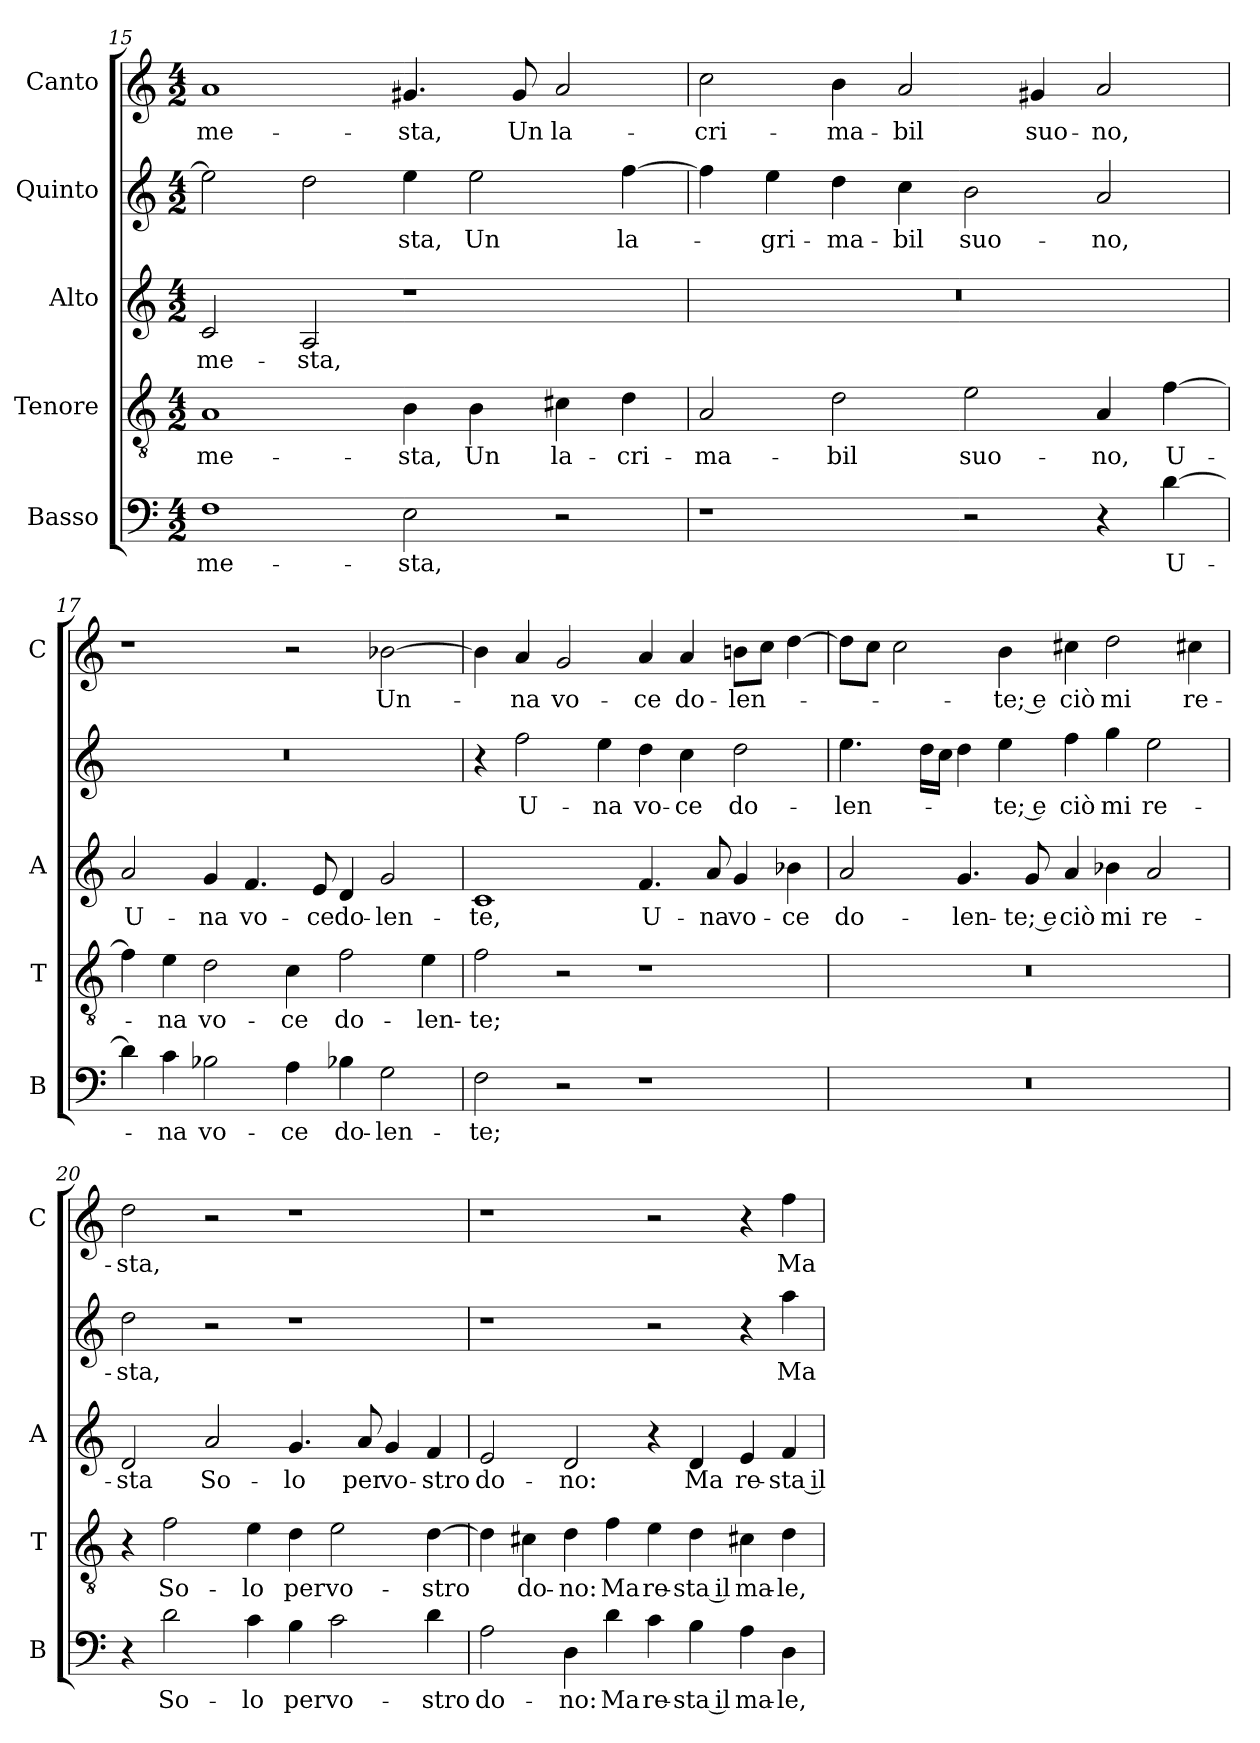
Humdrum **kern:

**kern	**text	**kern	**text	**kern	**text	**kern	**text	**kern	**text
*part5	*part5	*part4	*part4	*part3	*part3	*part2	*part2	*part1	*part1
*staff5	*staff5	*staff4	*staff4	*staff3	*staff3	*staff2	*staff2	*staff1	*staff1
*I"Basso	*	*I"Tenore	*	*I"Alto	*	*I"Quinto	*	*I"Canto	*
*I'B	*	*I'T	*	*I'A	*	*	*	*I'C	*
*clefF4	*	*clefGv2	*	*clefG2	*	*clefG2	*	*clefG2	*
*k[]	*	*k[]	*	*k[]	*	*k[]	*	*k[]	*
*M4/2	*	*M4/2	*	*M4/2	*	*M4/2	*	*M4/2	*
=15	=15	=15	=15	=15	=15	=15	=15	=15	=15
1F	me-	1A	me-	2c	me-	2ee]	.	1a	me-
.	.	.	.	2A	-sta,	2dd	.	.	.
2E	-sta,	4B	-sta,	1r	.	4ee	-sta,	4.g#X	-sta,
.	.	4B	Un	.	.	2ee	Un	.	.
.	.	.	.	.	.	.	.	8g#	Un
2r	.	4c#X	la-	.	.	.	.	2a	la-
.	.	4d	-cri-	.	.	[4ff	la-	.	.
=16	=16	=16	=16	=16	=16	=16	=16	=16	=16
1r	.	2A	-ma-	0r	.	4ff]	.	2cc	-cri-
.	.	.	.	.	.	4ee	-gri-	.	.
.	.	2d	-bil	.	.	4dd	-ma-	4b	-ma-
.	.	.	.	.	.	4cc	-bil	2a	-bil
2r	.	2e	suo-	.	.	2b	suo-	.	.
.	.	.	.	.	.	.	.	4g#X	suo-
4r	.	4A	-no,	.	.	2a	-no,	2a	-no,
[4d	U-	[4f	U-	.	.	.	.	.	.
=17	=17	=17	=17	=17	=17	=17	=17	=17	=17
4d]	.	4f]	.	2a	U-	0r	.	1r	.
4c	-na	4e	-na	.	.	.	.	.	.
2B-X	vo-	2d	vo-	4g	-na	.	.	.	.
.	.	.	.	4.f	vo-	.	.	.	.
4A	-ce	4c	-ce	.	.	.	.	2r	.
.	.	.	.	8e	-ce	.	.	.	.
4B-X	do-	2f	do-	4d	do-	.	.	.	.
2G	-len-	.	.	2g	-len-	.	.	[2b-X	Un-
.	.	4e	-len-	.	.	.	.	.	.
=18	=18	=18	=18	=18	=18	=18	=18	=18	=18
2F	-te;	2f	-te;	1c	-te,	4r	.	4b-]	.
.	.	.	.	.	.	2ff	U-	4a	-na
2r	.	2r	.	.	.	.	.	2g	vo-
.	.	.	.	.	.	4ee	-na	.	.
1r	.	1r	.	4.f	U-	4dd	vo-	4a	-ce
.	.	.	.	.	.	4cc	-ce	4a	do-
.	.	.	.	8a	-na	.	.	.	.
.	.	.	.	4g	vo-	2dd	do-	8bnL	-len-
.	.	.	.	.	.	.	.	8ccJ	.
.	.	.	.	4b-X	-ce	.	.	[4dd	.
=19	=19	=19	=19	=19	=19	=19	=19	=19	=19
0r	.	0r	.	2a	do-	4.ee	-len-	8ddL]	.
.	.	.	.	.	.	.	.	8ccJ	.
.	.	.	.	.	.	.	.	2cc	.
.	.	.	.	.	.	16ddLL	.	.	.
.	.	.	.	.	.	16ccJJ	.	.	.
.	.	.	.	4.g	-len-	4dd	.	.	.
.	.	.	.	.	.	4ee	-te; e	4b	-te; e
.	.	.	.	8g	-te; e	.	.	.	.
.	.	.	.	4a	ciò	4ff	ciò	4cc#X	ciò
.	.	.	.	4b-X	mi	4gg	mi	2dd	mi
.	.	.	.	2a	re-	2ee	re-	.	.
.	.	.	.	.	.	.	.	4cc#X	re-
=20	=20	=20	=20	=20	=20	=20	=20	=20	=20
4r	.	4r	.	2d	-sta	2dd	-sta,	2dd	-sta,
2d	So-	2f	So-	.	.	.	.	.	.
.	.	.	.	2a	So-	2r	.	2r	.
4c	-lo	4e	-lo	.	.	.	.	.	.
4B	per	4d	per	4.g	-lo	1r	.	1r	.
2c	vo-	2e	vo-	.	.	.	.	.	.
.	.	.	.	8a	per	.	.	.	.
.	.	.	.	4g	vo-	.	.	.	.
4d	-stro	[4d	-stro	4f	-stro	.	.	.	.
=21	=21	=21	=21	=21	=21	=21	=21	=21	=21
2A	do-	4d]	.	2e	do-	1r	.	1r	.
.	.	4c#X	do-	.	.	.	.	.	.
4D	-no:	4d	-no:	2d	-no:	.	.	.	.
4d	Ma	4f	Ma	.	.	.	.	.	.
4c	re-	4e	re-	4r	.	2r	.	2r	.
4B	-sta il	4d	-sta il	4d	Ma	.	.	.	.
4A	ma-	4c#X	ma-	4e	re-	4r	.	4r	.
4D	-le,	4d	-le,	4f	-sta il	4aa	Ma	4ff	Ma
=	=	=	=	=	=	=	=	=	=
*-	*-	*-	*-	*-	*-	*-	*-	*-	*-
